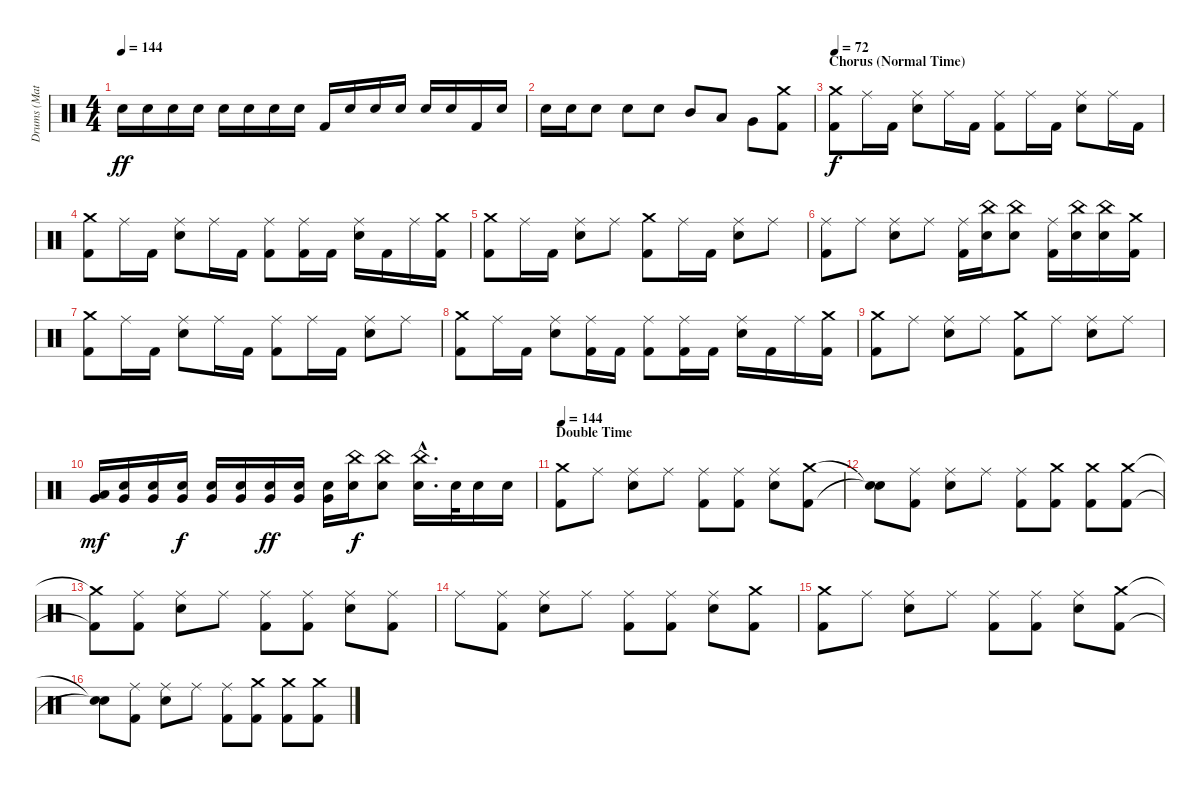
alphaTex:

\track ("Drums (Matt)" "Drums (Mat") {instrument percussion}
\staff {score}
\articulation defaults
\ts (4 4)
\tempo 144
\clef neutral
\ks c "Snare (hit) 2".16{dy ff} "Snare (hit) 2".16 "Snare (hit) 2".16 "Snare (hit) 2".16 "Snare (hit) 2".16 "Snare (hit) 2".16 "Snare (hit) 2".16 "Snare (hit) 2".16 "Kick (hit) 2".16 "Snare (hit) 2".16 "Snare (hit) 2".16 "Snare (hit) 2".16 "Snare (hit) 2".16 "Snare (hit) 2".16 "Kick (hit) 2".16 "Snare (hit) 2".16
|
"Snare (hit) 2".16 "Snare (hit) 2".16 "Snare (hit) 2".8 "Snare (hit) 2".8 "Snare (hit) 2".8 "Mid Tom (hit)".8 "Low Tom (hit)".8 "Very Low Tom (hit)".8 ("Crash medium (hit)" "Kick (hit) 2").8 |
\section ("" "Chorus (Normal Time)")
\tempo 72
("Crash medium (hit)" "Kick (hit) 2").8{dy f} "Ride (middle)".16 "Kick (hit) 2".16 ("Ride (middle)" "Snare (hit) 2").8 "Ride (middle)".16 "Kick (hit) 2".16 ("Ride (middle)" "Kick (hit) 2").8 "Ride (middle)".16 "Kick (hit) 2".16 ("Ride (middle)" "Snare (hit) 2").8 "Ride (middle)".16 "Kick (hit) 2".16 |
("Crash medium (hit)" "Kick (hit) 2").8 "Ride (middle)".16 "Kick (hit) 2".16 ("Ride (middle)" "Snare (hit) 2").8 "Ride (middle)".16 "Kick (hit) 2".16 ("Ride (middle)" "Kick (hit) 2").8 ("Ride (middle)" "Kick (hit) 2").16 "Kick (hit) 2".16 ("Ride (middle)" "Snare (hit) 2").16 "Kick (hit) 2".16 "Ride (middle)".16 ("Crash medium (hit)" "Kick (hit) 2").16 |
("Crash medium (hit)" "Kick (hit) 2").8 "Ride (middle)".16 "Kick (hit) 2".16 ("Ride (middle)" "Snare (hit) 2").8 "Ride (middle)".8 ("Crash medium (hit)" "Kick (hit) 2").8 "Ride (middle)".16 "Kick (hit) 2".16 ("Ride (middle)" "Snare (hit) 2").8 "Ride (middle)".8 |
("Ride (middle)" "Kick (hit) 2").8 "Ride (middle)".8 ("Ride (middle)" "Snare (hit) 2").8 "Ride (middle)".8 ("Ride (middle)" "Kick (hit) 2").16 ("China (hit)" "Snare (hit) 2").16 ("China (hit)" "Snare (hit) 2").8 ("Ride (middle)" "Kick (hit) 2").16 ("China (hit)" "Snare (hit) 2").16 ("China (hit)" "Snare (hit) 2").16 ("Crash medium (hit)" "Kick (hit) 2").16 |
("Crash medium (hit)" "Kick (hit) 2").8 "Ride (middle)".16 "Kick (hit) 2".16 ("Ride (middle)" "Snare (hit) 2").8 "Ride (middle)".16 "Kick (hit) 2".16 ("Ride (middle)" "Kick (hit) 2").8 "Ride (middle)".16 "Kick (hit) 2".16 ("Ride (middle)" "Snare (hit) 2").8 "Ride (middle)".8 |
("Crash medium (hit)" "Kick (hit) 2").8 "Ride (middle)".16 "Kick (hit) 2".16 ("Ride (middle)" "Snare (hit) 2").8 ("Ride (middle)" "Kick (hit) 2").16 "Kick (hit) 2".16 ("Ride (middle)" "Kick (hit) 2").8 ("Ride (middle)" "Kick (hit) 2").16 "Kick (hit) 2".16 ("Ride (middle)" "Snare (hit) 2").16 "Kick (hit) 2".16 "Ride (middle)".16 ("Crash medium (hit)" "Kick (hit) 2").16 |
("Crash medium (hit)" "Kick (hit) 2").8 "Ride (middle)".8 ("Ride (middle)" "Snare (hit) 2").8 "Ride (middle)".8 ("Crash medium (hit)" "Kick (hit) 2").8 "Ride (middle)".8 ("Ride (middle)" "Snare (hit) 2").8 "Ride (middle)".8 |
("Low Tom (hit)" "Very Low Tom (hit)").16{dy mf} ("Snare (hit) 2" "Very Low Tom (hit)").16 ("Snare (hit) 2" "Very Low Tom (hit)").16 ("Snare (hit) 2" "Very Low Tom (hit)").16{dy f} ("Snare (hit) 2" "Very Low Tom (hit)").16 ("Snare (hit) 2" "Very Low Tom (hit)").16 ("Snare (hit) 2" "Very Low Tom (hit)").16{dy ff} ("Snare (hit) 2" "Very Low Tom (hit)").16 ("Snare (hit) 2" "Very Low Tom (hit)").16 ("China (hit)" "Snare (hit) 2").16{dy f} ("China (hit)" "Snare (hit) 2").8 ("China (hit)"{hac} "Snare (hit) 2"{hac}).16{d} "Snare (hit) 2".32 "Snare (hit) 2".16 "Snare (hit) 2".16 |
\section ("" "Double Time")
\tempo 144
("Crash medium (hit)" "Kick (hit) 2").8 "Ride (middle)".8 ("Ride (middle)" "Snare (hit) 2").8 "Ride (middle)".8 ("Ride (middle)" "Kick (hit) 2").8 ("Ride (middle)" "Kick (hit) 2").8 ("Ride (middle)" "Snare (hit) 2").8 ("Crash medium (hit)" "Kick (hit) 2").8 |
("Snare (hit)"{t} "Snare (hit)"{t}).8 ("Ride (middle)" "Kick (hit) 2").8 ("Ride (middle)" "Snare (hit) 2").8 "Ride (middle)".8 ("Ride (middle)" "Kick (hit) 2").8 ("Crash medium (hit)" "Kick (hit) 2").8 ("Crash medium (hit)" "Kick (hit) 2").8 ("Crash medium (hit)" "Kick (hit) 2").8 |
("Crash medium (hit)"{t} "Kick (hit) 2"{t}).8 ("Ride (middle)" "Kick (hit) 2").8 ("Ride (middle)" "Snare (hit) 2").8 "Ride (middle)".8 ("Ride (middle)" "Kick (hit) 2").8 ("Ride (middle)" "Kick (hit) 2").8 ("Ride (middle)" "Snare (hit) 2").8 ("Ride (middle)" "Kick (hit) 2").8 |
"Ride (middle)".8 ("Ride (middle)" "Kick (hit) 2").8 ("Ride (middle)" "Snare (hit) 2").8 "Ride (middle)".8 ("Ride (middle)" "Kick (hit) 2").8 ("Ride (middle)" "Kick (hit) 2").8 ("Ride (middle)" "Snare (hit) 2").8 ("Crash medium (hit)" "Kick (hit) 2").8 |
("Crash medium (hit)" "Kick (hit) 2").8 "Ride (middle)".8 ("Ride (middle)" "Snare (hit) 2").8 "Ride (middle)".8 ("Ride (middle)" "Kick (hit) 2").8 ("Ride (middle)" "Kick (hit) 2").8 ("Ride (middle)" "Snare (hit) 2").8 ("Crash medium (hit)" "Kick (hit) 2").8 |
("Snare (hit)"{t} "Snare (hit)"{t}).8 ("Ride (middle)" "Kick (hit) 2").8 ("Ride (middle)" "Snare (hit) 2").8 "Ride (middle)".8 ("Ride (middle)" "Kick (hit) 2").8 ("Crash medium (hit)" "Kick (hit) 2").8 ("Crash medium (hit)" "Kick (hit) 2").8 ("Crash medium (hit)" "Kick (hit) 2").8
